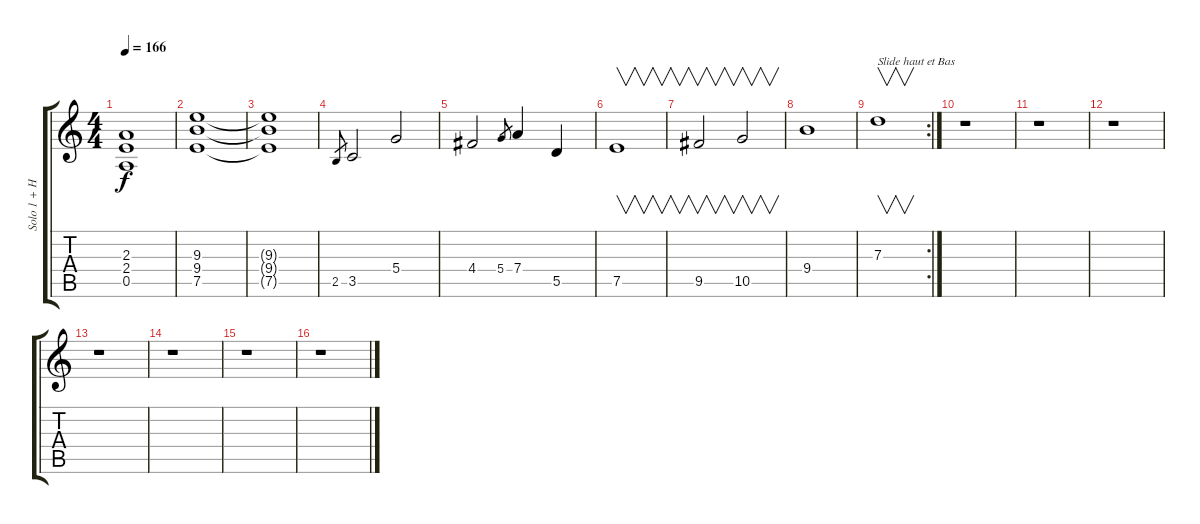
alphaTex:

\track ("Solo 1 + Harmonisé" "Solo 1 + H") {instrument distortionguitar}
\staff {score tabs}
\tuning (E4 B3 G3 D3 A2 E2) {hide}
\ts (4 4)
\tempo 166
\clef g2
\ks c
(2.3 2.4 0.5).1{dy f} |
(9.3 9.4 7.5).1 |
(9.3{t} 9.4{t} 7.5{t}).1 |
2.5.8{gr} 3.5.2 5.4.2 |
4.4.2 5.4.8{gr} 7.4.4 5.5.4 |
7.5.1{v} |
9.5.2{v} 10.5.2{v} |
9.4.1 |
\rc 2
7.3.1{v txt "Slide haut et Bas"} |
r.1 |
r.1 |
r.1 |
r.1 |
r.1 |
r.1 |
r.1
